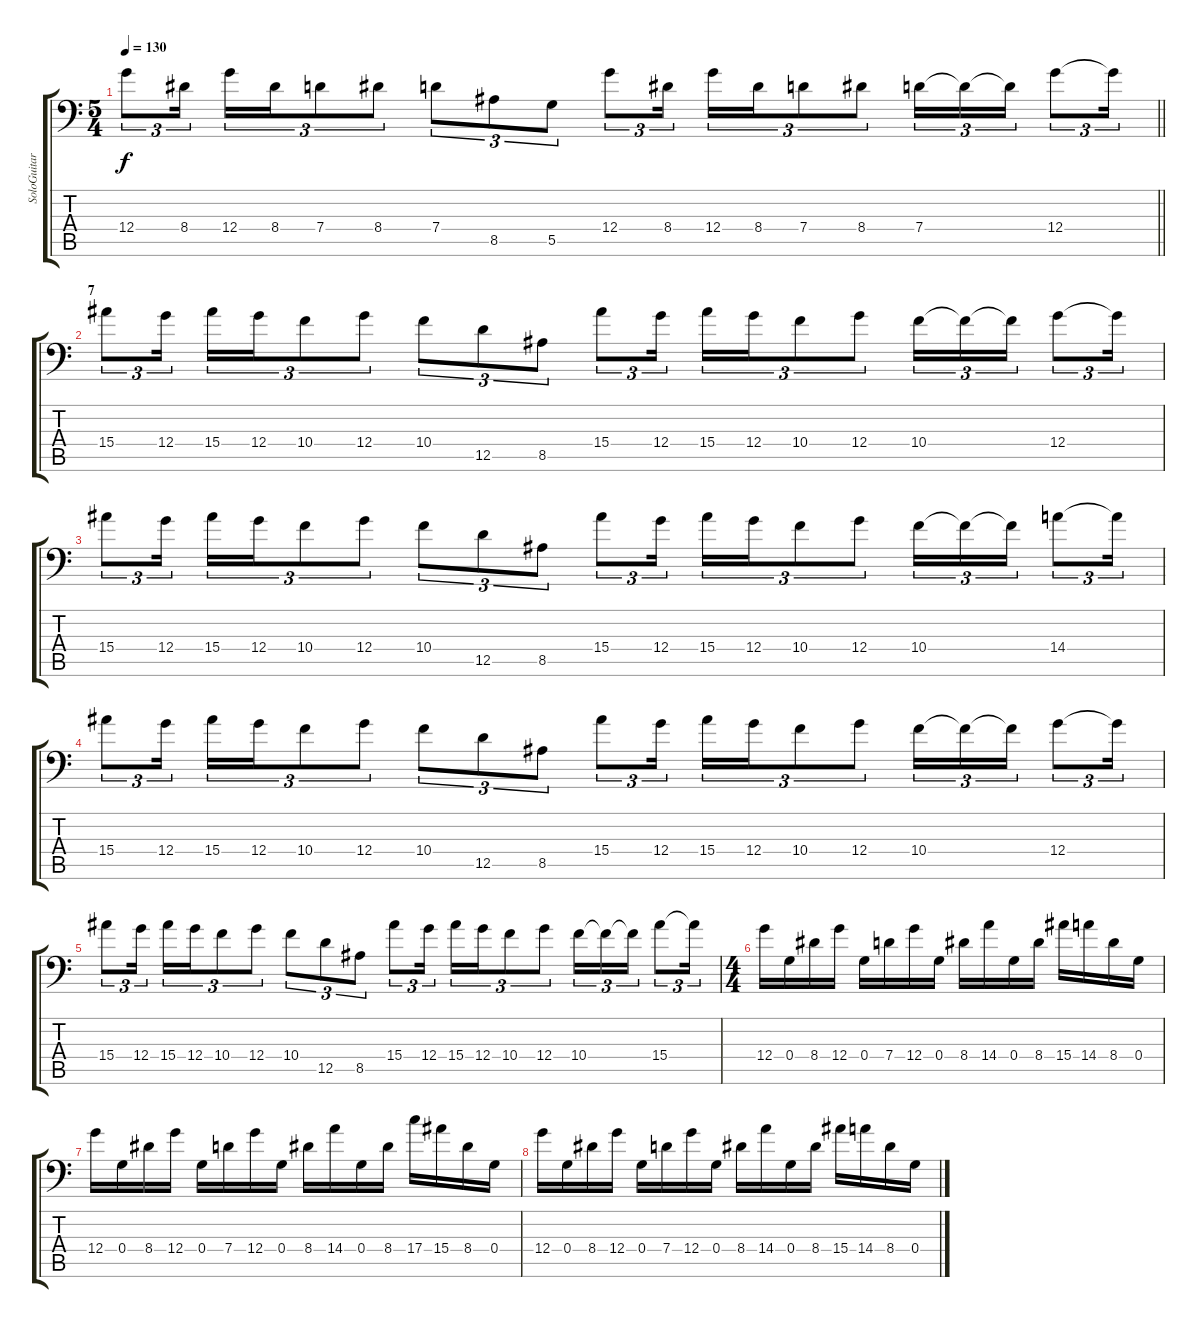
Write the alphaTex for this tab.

\track ("SoloGuitar2" "SoloGuitar") {instrument distortionguitar}
\staff {score tabs}
\tuning (A3 E3 C3 G2 D2 G1) {hide}
\ts (5 4)
\tempo 130
\clef f4
\barLineRight lightlight
\ks c
12.4.8{tu (3 2) dy f} 8.4.16{tu (3 2) beam splitsecondary} 12.4.16{tu (3 2)} 8.4.16{tu (3 2)} 7.4.8{tu (3 2)} 8.4.8{tu (3 2)} 7.4.8{tu (3 2)} 8.5.8{tu (3 2)} 5.5.8{tu (3 2)} 12.4.8{tu (3 2)} 8.4.16{tu (3 2)} 12.4.16{tu (3 2)} 8.4.16{tu (3 2)} 7.4.8{tu (3 2)} 8.4.8{tu (3 2)} 7.4.16{tu (3 2)} 7.4{t}.16{tu (3 2)} 7.4{t}.16{tu (3 2)} 12.4.8{tu (3 2)} 12.4{t}.16{tu (3 2)} |
\section ("" "7")
15.4.8{tu (3 2)} 12.4.16{tu (3 2) beam splitsecondary} 15.4.16{tu (3 2)} 12.4.16{tu (3 2)} 10.4.8{tu (3 2)} 12.4.8{tu (3 2)} 10.4.8{tu (3 2)} 12.5.8{tu (3 2)} 8.5.8{tu (3 2)} 15.4.8{tu (3 2)} 12.4.16{tu (3 2)} 15.4.16{tu (3 2)} 12.4.16{tu (3 2)} 10.4.8{tu (3 2)} 12.4.8{tu (3 2)} 10.4.16{tu (3 2)} 10.4{t}.16{tu (3 2)} 10.4{t}.16{tu (3 2)} 12.4.8{tu (3 2)} 12.4{t}.16{tu (3 2)} |
15.4.8{tu (3 2)} 12.4.16{tu (3 2) beam splitsecondary} 15.4.16{tu (3 2)} 12.4.16{tu (3 2)} 10.4.8{tu (3 2)} 12.4.8{tu (3 2)} 10.4.8{tu (3 2)} 12.5.8{tu (3 2)} 8.5.8{tu (3 2)} 15.4.8{tu (3 2)} 12.4.16{tu (3 2)} 15.4.16{tu (3 2)} 12.4.16{tu (3 2)} 10.4.8{tu (3 2)} 12.4.8{tu (3 2)} 10.4.16{tu (3 2)} 10.4{t}.16{tu (3 2)} 10.4{t}.16{tu (3 2)} 14.4.8{tu (3 2)} 14.4{t}.16{tu (3 2)} |
15.4.8{tu (3 2)} 12.4.16{tu (3 2) beam splitsecondary} 15.4.16{tu (3 2)} 12.4.16{tu (3 2)} 10.4.8{tu (3 2)} 12.4.8{tu (3 2)} 10.4.8{tu (3 2)} 12.5.8{tu (3 2)} 8.5.8{tu (3 2)} 15.4.8{tu (3 2)} 12.4.16{tu (3 2)} 15.4.16{tu (3 2)} 12.4.16{tu (3 2)} 10.4.8{tu (3 2)} 12.4.8{tu (3 2)} 10.4.16{tu (3 2)} 10.4{t}.16{tu (3 2)} 10.4{t}.16{tu (3 2)} 12.4.8{tu (3 2)} 12.4{t}.16{tu (3 2)} |
15.4.8{tu (3 2)} 12.4.16{tu (3 2) beam splitsecondary} 15.4.16{tu (3 2)} 12.4.16{tu (3 2)} 10.4.8{tu (3 2)} 12.4.8{tu (3 2)} 10.4.8{tu (3 2)} 12.5.8{tu (3 2)} 8.5.8{tu (3 2)} 15.4.8{tu (3 2)} 12.4.16{tu (3 2)} 15.4.16{tu (3 2)} 12.4.16{tu (3 2)} 10.4.8{tu (3 2)} 12.4.8{tu (3 2)} 10.4.16{tu (3 2)} 10.4{t}.16{tu (3 2)} 10.4{t}.16{tu (3 2)} 15.4.8{tu (3 2)} 15.4{t}.16{tu (3 2)} |
\ts (4 4)
12.4.16 0.4.16 8.4.16 12.4.16 0.4.16 7.4.16 12.4.16 0.4.16 8.4.16 14.4.16 0.4.16 8.4.16 15.4.16 14.4.16 8.4.16 0.4.16 |
12.4.16 0.4.16 8.4.16 12.4.16 0.4.16 7.4.16 12.4.16 0.4.16 8.4.16 14.4.16 0.4.16 8.4.16 17.4.16 15.4.16 8.4.16 0.4.16 |
12.4.16 0.4.16 8.4.16 12.4.16 0.4.16 7.4.16 12.4.16 0.4.16 8.4.16 14.4.16 0.4.16 8.4.16 15.4.16 14.4.16 8.4.16 0.4.16
